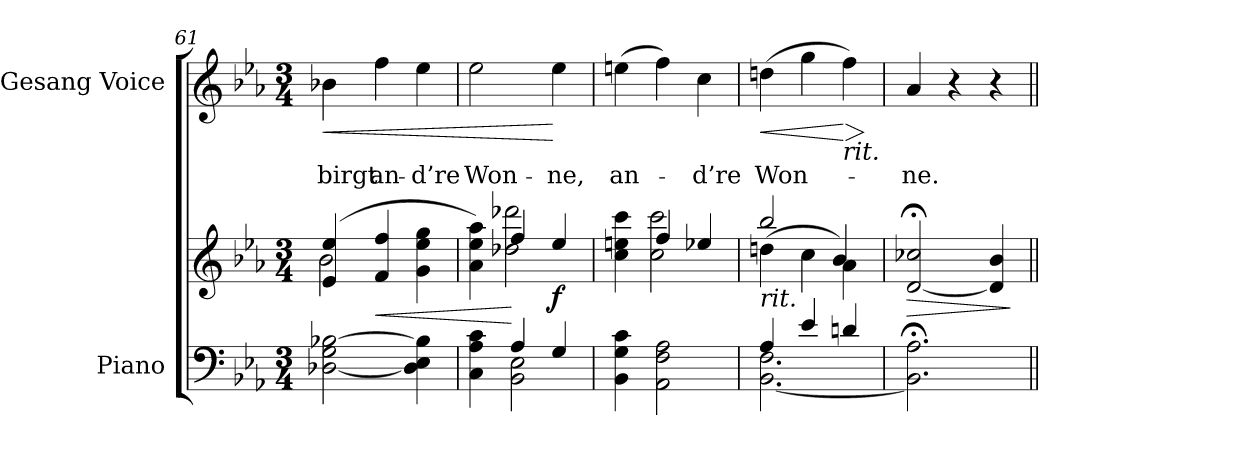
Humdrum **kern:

**kern	**kern	**dynam	**kern	**text	**dynam
*part2	*part2	*part2	*part1	*part1	*part1
*staff3	*staff2	*staff2/3	*staff1	*staff1	*staff1
*I"Piano	*	*	*I"Gesang Voice	*	*
*I'Pno	*	*	*	*	*
*clefF4	*clefG2	*	*clefG2	*	*
*k[b-e-a-]	*k[b-e-a-]	*	*k[b-e-a-]	*	*
*M3/4	*M3/4	*	*M3/4	*	*
=61	=61	=61	=61	=61	=61
*	*^	*	*	*	*
!	!	!	!	!	!LO:LY:b	!LO:HP:b
[2D-X\ 2G\ [2B-X\	(4e-/ 4ee-/	2b-\	.	4b-X\	birgt	<
!	!	!	!LO:HP:b	!	!LO:LY:b	!
.	4f/ 4ff/	.	<	4ff\	an-	.
!	!	!	!	!	!LO:LY:b	!
4D-\] 4E-\ 4B-\]	4g\ 4ee-\ 4gg\	4ryy	.	4ee-\	-d’re	.
=62	=62	=62	=62	=62	=62	=62
*^	*	*	*	*	*	*
!	!	!	!	!	!	!LO:LY:b	!
4C\ 4A-\ 4c\	4ryy	4a-\ 4ee-\ 4aa-\)	4ryy	.	2ee-\	Won-	.
4A-/	2BB-\ 2E-\	4ff/	2dd-X\ 2ddd-X\	[	.	.	.
!	!	!	!	!LO:DY:b	!	!LO:LY:b	!
4G/	.	4ee-/	.	f	4ee-\	-ne,	[
*v	*v	*	*	*	*	*	*
=63	=63	=63	=63	=63	=63	=63
!	!	!	!	!	!LO:LY:b	!
4BB-\ 4G\ 4c\	4cc\ 4een\ 4ccc\	4ryy	.	(4een\	an-	.
2AA-\ 2F\ 2A-\	4ff/	2cc\ 2ccc\	.	4ff\)	.	.
!	!	!	!	!	!LO:LY:b	!
.	4ee-X/	.	.	4cc\	-d’re	.
!!LO:LB:g=z
=64	=64	=64	=64	=64	=64	=64
*^	*	*	*	*	*	*
!	!	!LO:TX:b:i:t=rit.	!	!	!	!	!
!	!	!	!	!	!	!LO:LY:b	!LO:HP:b
4A-/	[2.BB-\ 2.F\	2bb-/	(4ddn\	.	(4ddn\	Won-	<
4e-/	.	.	4cc\	.	4gg\	.	.
!	!	!	!	!	!LO:TX:b:i:t=rit.	!	!
!	!	!	!	!	!	!	!LO:HP:n=1:b
4dn/	.	4a-\	4b-/)	.	4ff\)	.	[ >
*v	*v	*	*	*	*	*	*
*	*v	*v	*	*	*	*
.	.	.	.	.	]
=65	=65	=65	=65	=65	=65
!	!	!LO:HP:b	!	!LO:LY:b	!
2.BB-\];< 2.A-\;<	[2d/;< 2cc-X/;<	>	4a-/	-ne.	.
.	.	.	4r	.	.
.	4d/] 4b-/	.	4r	.	.
.	.	]	.	.	.
=||	=||	=||	=||	=||	=||
*-	*-	*-	*-	*-	*-
